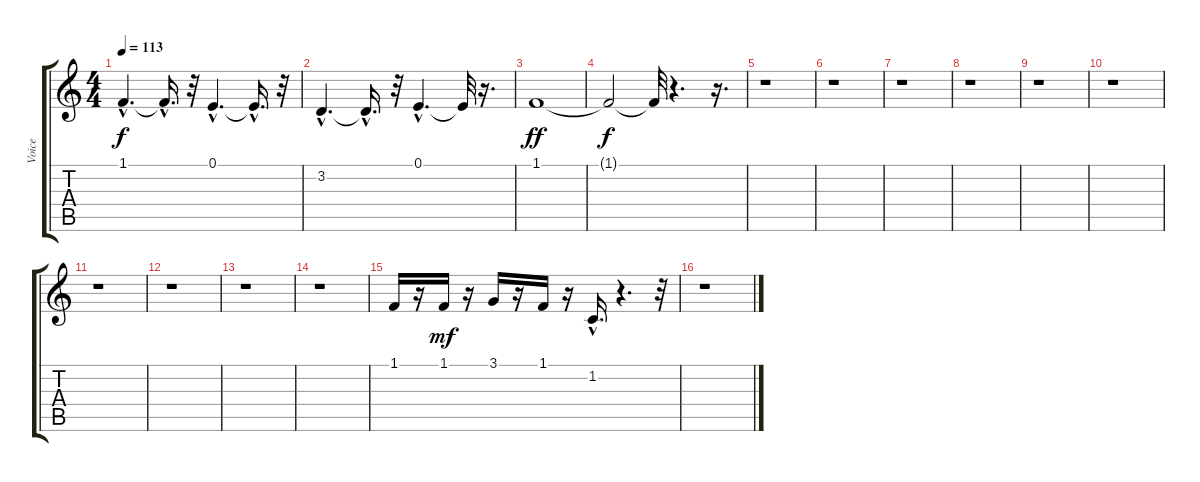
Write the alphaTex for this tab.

\track ("Voice" "Voice") {instrument lead6voice}
\staff {score tabs}
\tuning (E4 B3 G3 D3 A2 E2) {hide}
\ts (4 4)
\tempo 113
\clef g2
\ks c
1.1{hac}.4{d dy f} 1.1{hac t}.16{d} r.32 0.1{hac}.4{d} 0.1{hac t}.16{d} r.32 |
3.2{hac}.4{d} 3.2{hac t}.16{d} r.32 0.1{hac}.4{d} 0.1{t}.32 r.16{d} |
1.1.1{dy ff} |
1.1{t}.2{dy f} 1.1{t}.32 r.4{d} r.16{d} |
r.1 |
r.1 |
r.1 |
r.1 |
r.1 |
r.1 |
r.1 |
r.1 |
r.1 |
r.1 |
1.1.16 r.16 1.1.16{dy mf} r.16 3.1.16 r.16 1.1.16 r.16 1.2{hac}.16{d} r.4{d} r.32 |
r.1
